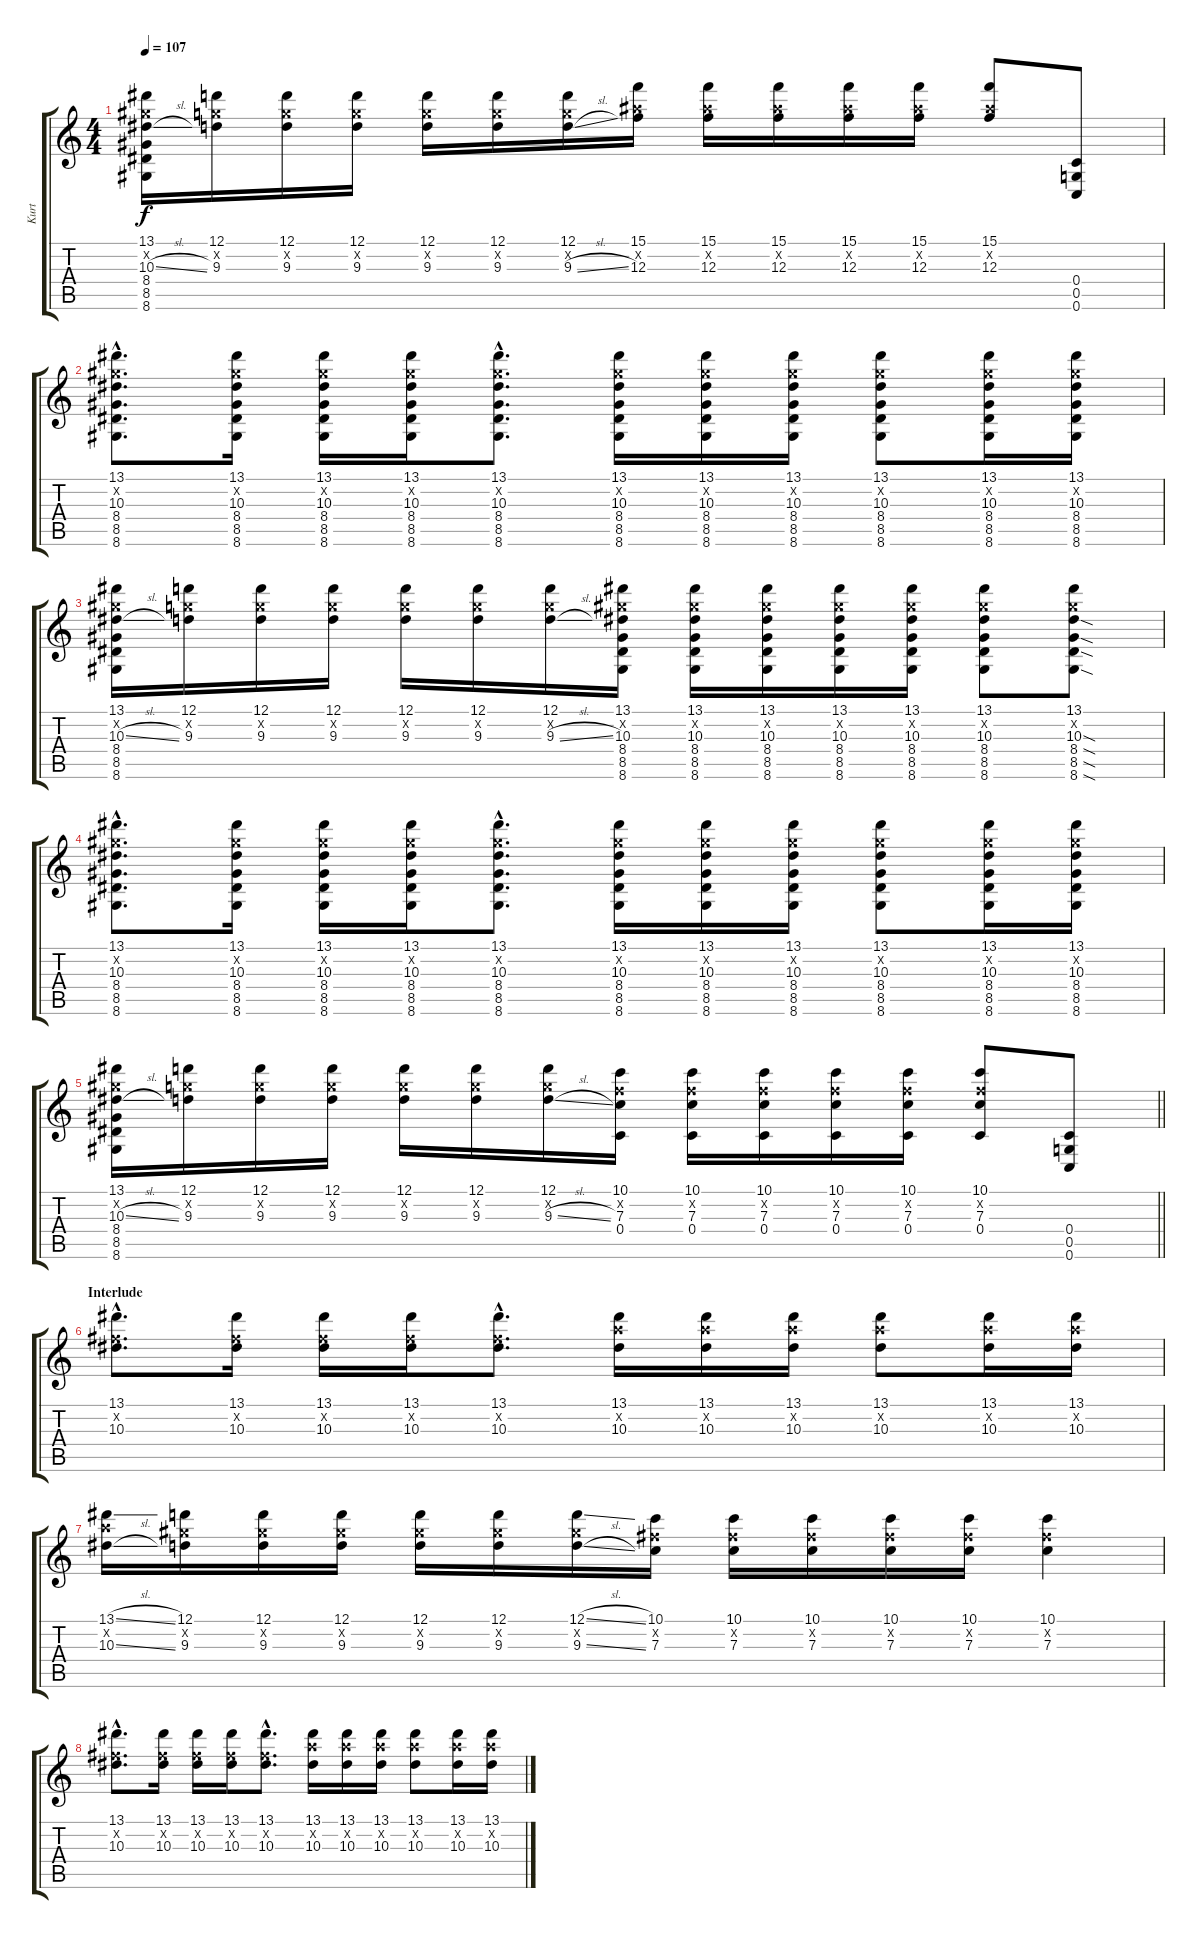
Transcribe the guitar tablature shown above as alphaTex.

\track ("Kurt" "Kurt") {instrument distortionguitar}
\staff {score tabs}
\tuning (D4 A3 F3 C3 G2 C2) {hide}
\ts (4 4)
\tempo 107
\clef g2
\ks c
(13.1 11.2{x} 10.3{sl} 8.4 8.5 8.6).16{dy f} (12.1 10.2{x} 9.3).16 (12.1 10.2{x} 9.3).16 (12.1 10.2{x} 9.3).16 (12.1 10.2{x} 9.3).16 (12.1 10.2{x} 9.3).16 (12.1 10.2{x} 9.3{sl}).16 (15.1 13.2{x} 12.3).16 (15.1 13.2{x} 12.3).16 (15.1 13.2{x} 12.3).16 (15.1 13.2{x} 12.3).16 (15.1 13.2{x} 12.3).16 (15.1 13.2{x} 12.3).8 (0.4 0.5 0.6).8 |
(13.1{hac} 11.2{hac x} 10.3{hac} 8.4{hac} 8.5{hac} 8.6{hac}).8{d} (13.1 11.2{x} 10.3 8.4 8.5 8.6).16 (13.1 11.2{x} 10.3 8.4 8.5 8.6).16 (13.1 11.2{x} 10.3 8.4 8.5 8.6).16 (13.1{hac} 11.2{hac x} 10.3{hac} 8.4{hac} 8.5{hac} 8.6{hac}).8{d} (13.1 11.2{x} 10.3 8.4 8.5 8.6).16 (13.1 11.2{x} 10.3 8.4 8.5 8.6).16 (13.1 11.2{x} 10.3 8.4 8.5 8.6).16 (13.1 11.2{x} 10.3 8.4 8.5 8.6).8 (13.1 11.2{x} 10.3 8.4 8.5 8.6).16 (13.1 11.2{x} 10.3 8.4 8.5 8.6).16 |
(13.1 11.2{x} 10.3{sl} 8.4 8.5 8.6).16 (12.1 10.2{x} 9.3).16 (12.1 10.2{x} 9.3).16 (12.1 10.2{x} 9.3).16 (12.1 10.2{x} 9.3).16 (12.1 10.2{x} 9.3).16 (12.1 10.2{x} 9.3{sl}).16 (13.1 11.2{x} 10.3 8.4 8.5 8.6).16 (13.1 11.2{x} 10.3 8.4 8.5 8.6).16 (13.1 11.2{x} 10.3 8.4 8.5 8.6).16 (13.1 11.2{x} 10.3 8.4 8.5 8.6).16 (13.1 11.2{x} 10.3 8.4 8.5 8.6).16 (13.1 11.2{x} 10.3 8.4 8.5 8.6).8 (13.1 11.2{x} 10.3{sod} 8.4{sod} 8.5{sod} 8.6{sod}).8 |
(13.1{hac} 11.2{hac x} 10.3{hac} 8.4{hac} 8.5{hac} 8.6{hac}).8{d} (13.1 11.2{x} 10.3 8.4 8.5 8.6).16 (13.1 11.2{x} 10.3 8.4 8.5 8.6).16 (13.1 11.2{x} 10.3 8.4 8.5 8.6).16 (13.1{hac} 11.2{hac x} 10.3{hac} 8.4{hac} 8.5{hac} 8.6{hac}).8{d} (13.1 11.2{x} 10.3 8.4 8.5 8.6).16 (13.1 11.2{x} 10.3 8.4 8.5 8.6).16 (13.1 11.2{x} 10.3 8.4 8.5 8.6).16 (13.1 11.2{x} 10.3 8.4 8.5 8.6).8 (13.1 11.2{x} 10.3 8.4 8.5 8.6).16 (13.1 11.2{x} 10.3 8.4 8.5 8.6).16 |
\barLineRight lightlight
(13.1 11.2{x} 10.3{sl} 8.4 8.5 8.6).16 (12.1 10.2{x} 9.3).16 (12.1 10.2{x} 9.3).16 (12.1 10.2{x} 9.3).16 (12.1 10.2{x} 9.3).16 (12.1 10.2{x} 9.3).16 (12.1 10.2{x} 9.3{sl}).16 (10.1 8.2{x} 7.3 0.4).16 (10.1 8.2{x} 7.3 0.4).16 (10.1 8.2{x} 7.3 0.4).16 (10.1 8.2{x} 7.3 0.4).16 (10.1 8.2{x} 7.3 0.4).16 (10.1 8.2{x} 7.3 0.4).8 (0.4 0.5 0.6).8 |
\section ("" "Interlude")
(13.1{hac} 9.2{hac x} 10.3{hac}).8{d volume 9 instrument electricguitarclean} (13.1 9.2{x} 10.3).16 (13.1 9.2{x} 10.3).16 (13.1 9.2{x} 10.3).16 (13.1{hac} 9.2{hac x} 10.3{hac}).8{d} (13.1 12.2{x} 10.3).16 (13.1 12.2{x} 10.3).16 (13.1 12.2{x} 10.3).16 (13.1 12.2{x} 10.3).8 (13.1 12.2{x} 10.3).16 (13.1 12.2{x} 10.3).16 |
(13.1{sl} 12.2{x} 10.3{sl}).16 (12.1 11.2{x} 9.3).16 (12.1 11.2{x} 9.3).16 (12.1 11.2{x} 9.3).16 (12.1 11.2{x} 9.3).16 (12.1 11.2{x} 9.3).16 (12.1{sl} 11.2{x} 9.3{sl}).16 (10.1 9.2{x} 7.3).16 (10.1 9.2{x} 7.3).16 (10.1 9.2{x} 7.3).16 (10.1 9.2{x} 7.3).16 (10.1 9.2{x} 7.3).16 (10.1 9.2{x} 7.3).4 |
(13.1{hac} 9.2{hac x} 10.3{hac}).8{d} (13.1 9.2{x} 10.3).16 (13.1 9.2{x} 10.3).16 (13.1 9.2{x} 10.3).16 (13.1{hac} 9.2{hac x} 10.3{hac}).8{d} (13.1 12.2{x} 10.3).16 (13.1 12.2{x} 10.3).16 (13.1 12.2{x} 10.3).16 (13.1 12.2{x} 10.3).8 (13.1 12.2{x} 10.3).16 (13.1 12.2{x} 10.3).16
